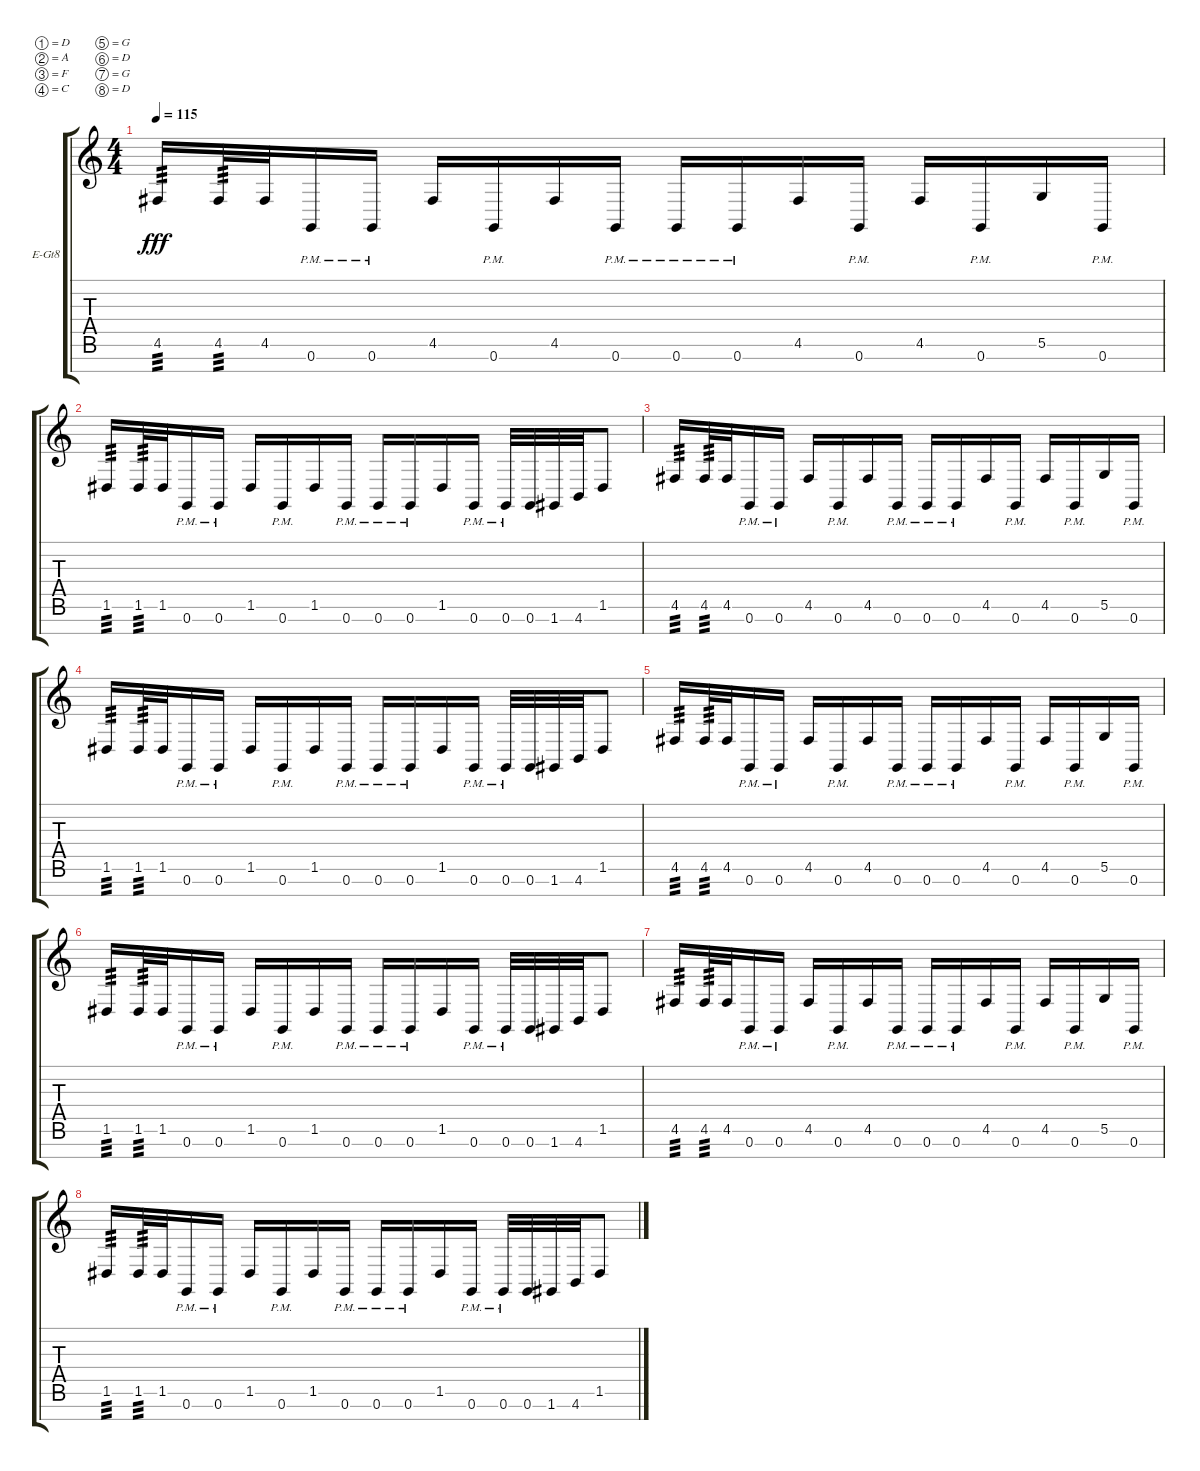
\bracketExtendMode groupsimilarinstruments
\firstSystemTrackNameOrientation horizontal
\otherSystemsTrackNameOrientation horizontal
\track ("Jae" "E-Gt8") {instrument distortionguitar}
\staff {score tabs}
\tuning (D4 A3 F3 C3 G2 D2 G1 D1)
\ts (4 4)
\tempo 115
\clef g2
\ks c
4.6.16{tp 3 dy fff instrument distortionguitar} 4.6.32{tp 3} 4.6.32 0.7{pm}.16 0.7{pm}.16 4.6.16 0.7{pm}.16 4.6.16 0.7{pm}.16 0.7{pm}.16 0.7{pm}.16 4.6.16 0.7{pm}.16 4.6.16 0.7{pm}.16 5.6.16 0.7{pm}.16 |
1.6.16{tp 3} 1.6.32{tp 3} 1.6.32 0.7{pm}.16 0.7{pm}.16 1.6.16 0.7{pm}.16 1.6.16 0.7{pm}.16 0.7{pm}.16 0.7{pm}.16 1.6.16 0.7{pm}.16 0.7{pm}.32 0.7.32 1.7.32 4.7.32 1.6.8 |
4.6.16{tp 3} 4.6.32{tp 3} 4.6.32 0.7{pm}.16 0.7{pm}.16 4.6.16 0.7{pm}.16 4.6.16 0.7{pm}.16 0.7{pm}.16 0.7{pm}.16 4.6.16 0.7{pm}.16 4.6.16 0.7{pm}.16 5.6.16 0.7{pm}.16 |
1.6.16{tp 3} 1.6.32{tp 3} 1.6.32 0.7{pm}.16 0.7{pm}.16 1.6.16 0.7{pm}.16 1.6.16 0.7{pm}.16 0.7{pm}.16 0.7{pm}.16 1.6.16 0.7{pm}.16 0.7{pm}.32 0.7.32 1.7.32 4.7.32 1.6.8 |
4.6.16{tp 3} 4.6.32{tp 3} 4.6.32 0.7{pm}.16 0.7{pm}.16 4.6.16 0.7{pm}.16 4.6.16 0.7{pm}.16 0.7{pm}.16 0.7{pm}.16 4.6.16 0.7{pm}.16 4.6.16 0.7{pm}.16 5.6.16 0.7{pm}.16 |
1.6.16{tp 3} 1.6.32{tp 3} 1.6.32 0.7{pm}.16 0.7{pm}.16 1.6.16 0.7{pm}.16 1.6.16 0.7{pm}.16 0.7{pm}.16 0.7{pm}.16 1.6.16 0.7{pm}.16 0.7{pm}.32 0.7.32 1.7.32 4.7.32 1.6.8 |
4.6.16{tp 3} 4.6.32{tp 3} 4.6.32 0.7{pm}.16 0.7{pm}.16 4.6.16 0.7{pm}.16 4.6.16 0.7{pm}.16 0.7{pm}.16 0.7{pm}.16 4.6.16 0.7{pm}.16 4.6.16 0.7{pm}.16 5.6.16 0.7{pm}.16 |
1.6.16{tp 3} 1.6.32{tp 3} 1.6.32 0.7{pm}.16 0.7{pm}.16 1.6.16 0.7{pm}.16 1.6.16 0.7{pm}.16 0.7{pm}.16 0.7{pm}.16 1.6.16 0.7{pm}.16 0.7{pm}.32 0.7.32 1.7.32 4.7.32 1.6.8
